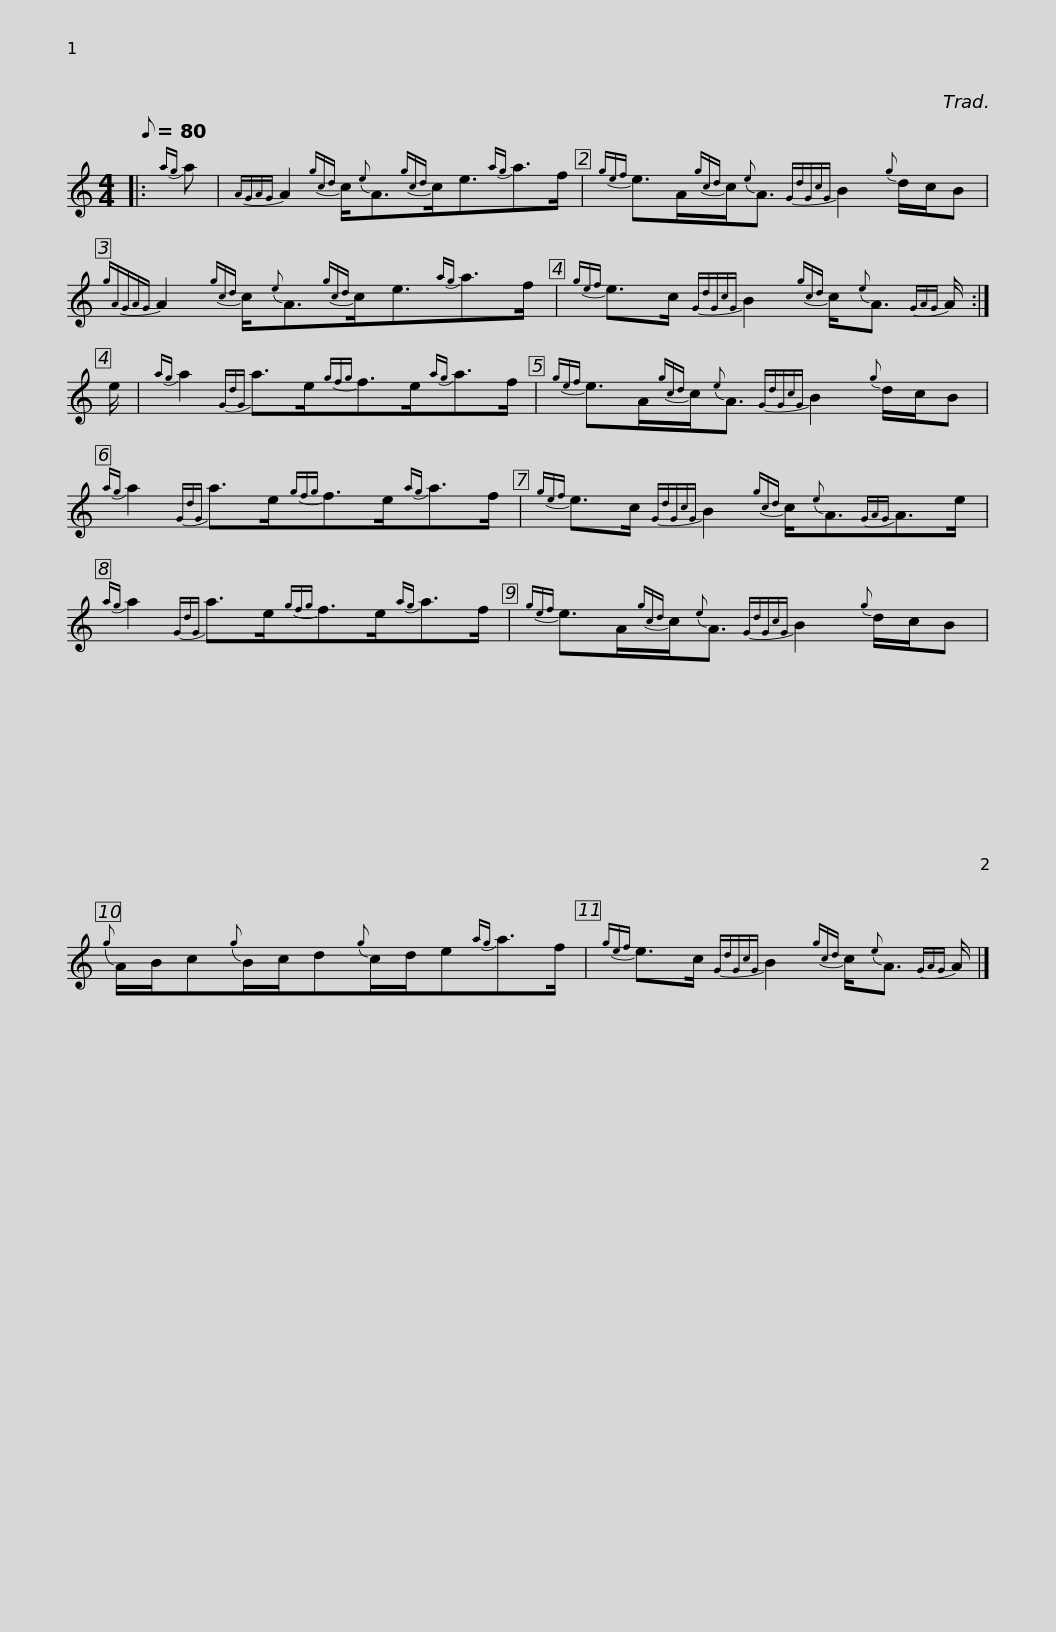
X:1
L:1/8
Q:1/8=80
M:4/4
I:linebreak $
K:C
V:1 treble
V:1
|:{ag} a |{AGAG} A2{gcd} c/{e}A3/2{gcd}c<e{ag}a>f |{gef} e>A{gcd}c/{e}A3/2{GdGcG} B2{g} d/c/B |${gAGAG} A2{gcd} c/{e}A3/2{gcd}c<e{ag}a>f |{gef} e>c{GdGcG} B2{gcd} c/{e}A3/2{GAG} A/ :| %5
 e/ |${ag} a2{GdG} a>e{gfg}f>e{ag}a>f |{gef} e>A{gcd}c/{e}A3/2{GdGcG} B2{g} d/c/B |{ag} a2{GdG} a>e{gfg}f>e{ag}a>f |${gef} e>c{GdGcG} B2{gcd} c/{e}A3/2{GAG}A>e | %10
{ag} a2{GdG} a>e{gfg}f>e{ag}a>f |${gef} e>A{gcd}c/{e}A3/2{GdGcG} B2{g} d/c/B |${g} A/B/c{g}B/c/d{g}c/d/e{ag}a>f |{gef} e>c{GdGcG} B2{gcd} c/{e}A3/2{GAG} A/ |] %14
